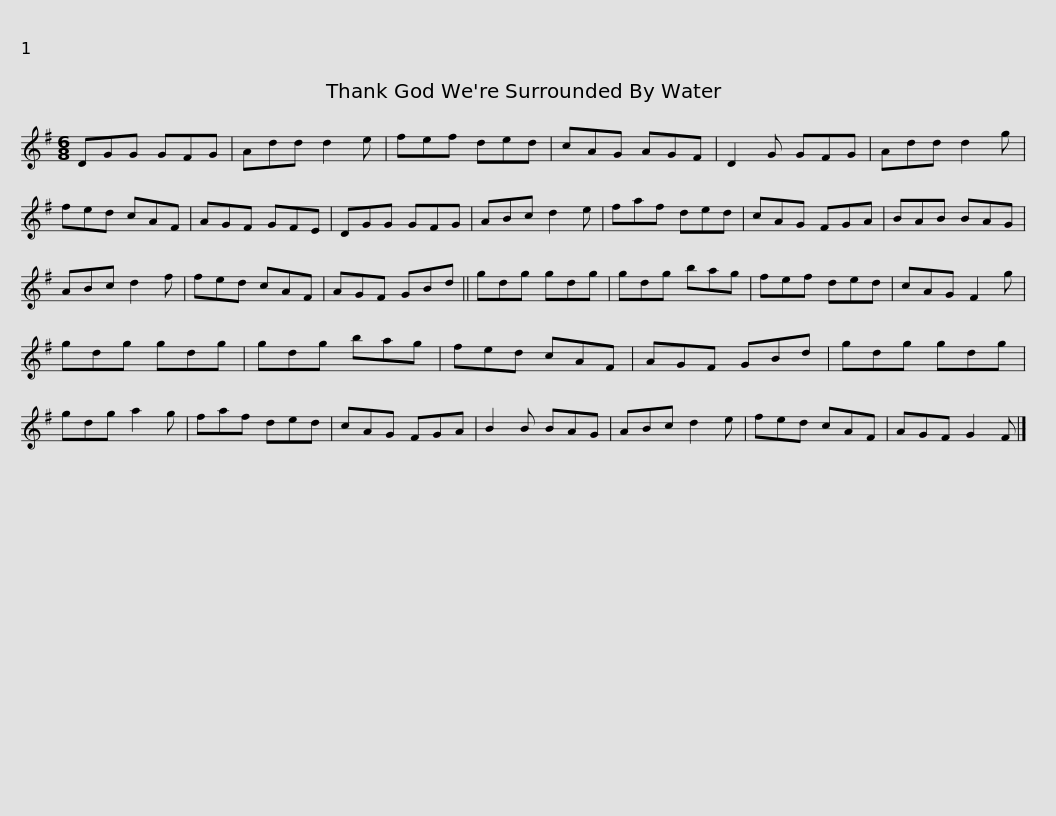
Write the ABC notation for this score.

X:1
L:1/8
M:6/8
I:linebreak $
K:G
V:1 treble
V:1
 DGG GFG | Add d2 e | fef ded | cAG AGF | D2 G GFG | %5
 Add d2 g | fed cAF | AGF GFE |$ DGG GFG | ABc d2 e | %10
 faf ded | cAG FGA | BAB BAG | ABc d2 f | fed cAF | %15
 AGF GBd ||$ gdg gdg | gdg bag | fef ded | cAG F2 g | %20
 gdg gdg | gdg bag | fed cAF |$ AGF GBd | gdg gdg | %25
 gdg a2 g | faf ded | cAG FGA | B2 B BAG | ABc d2 e | %30
 fed cAF |$ AGF G2 F |] %32
